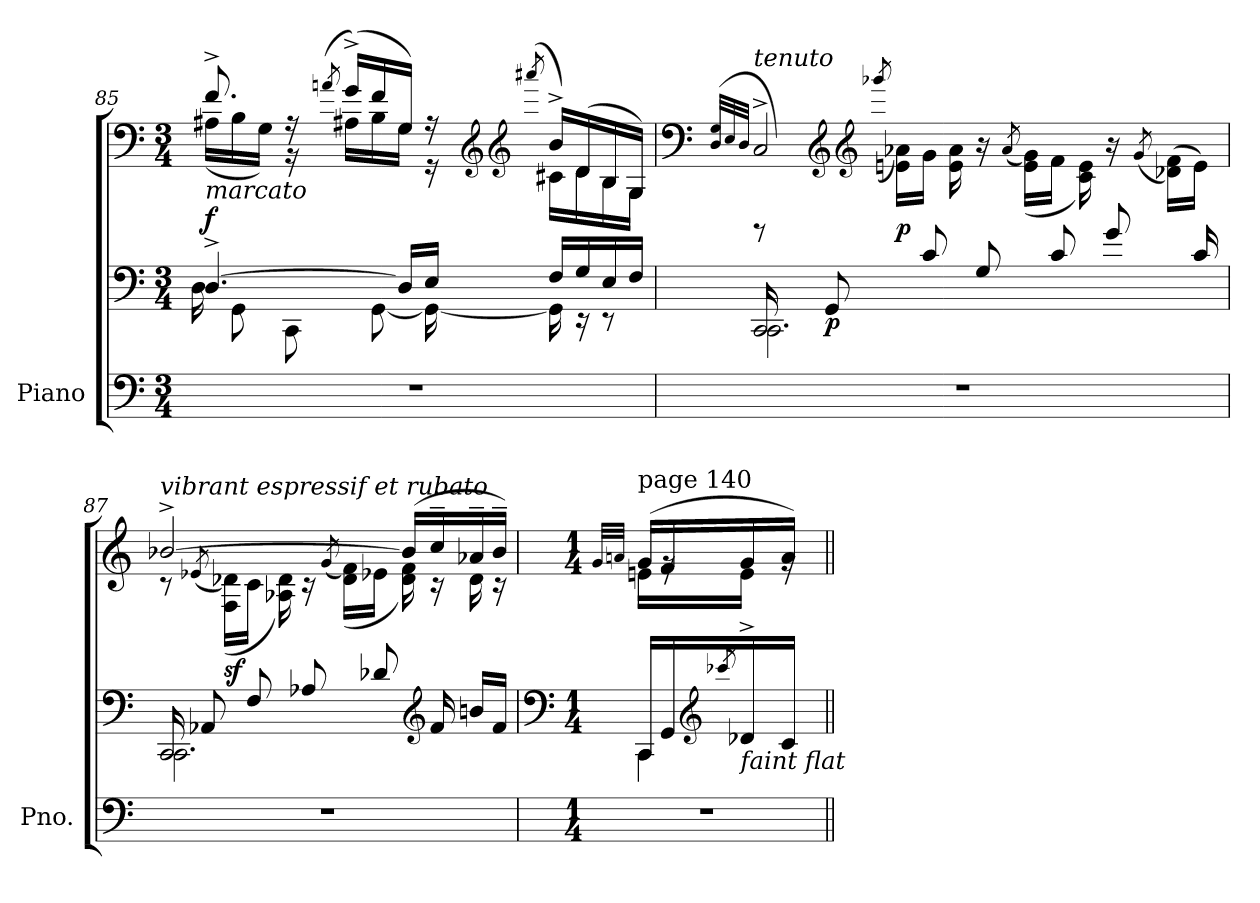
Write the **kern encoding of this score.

**kern	**kern	**kern	**dynam
*part1	*part1	*part1	*part1
*staff3	*staff2	*staff1	*staff1/2/3
*I"Piano	*	*	*
*I'Pno.	*	*	*
!!LO:LB:g=z
*clefF4	*clefF4	*clefF4	*
*k[]	*k[]	*k[]	*
*M3/4	*M3/4	*M3/4	*
=85	=85	=85	=85
*	*^	*	*
!	!LO:TX:a:i:t=marcato	!	!	!
!	!	!LO:N:head=solid	!	!LO:DY:a=2
*	*	*	*^	*
2.r	[4.D^/	16D\	8.f^/	(>16A#X\LL	f
.	.	8GG\	.	16B\	.
.	.	.	.	16G\JJ)	.
.	.	8CC\	16rA	16r	.
.	.	.	(<8qan/	.	.
.	.	.	(>16g^/LL)	16A#X\LL	.
.	.	[8GG\	16f/	16B\	.
.	16D/LL]	.	16G/JJ)	16G\JJ	.
.	16E/JJ	16GG\_	16rA	16r	.
.	.	.	(<8qcc#X/	.	.
*	*	*	*clefG2	*	*
.	16F/LL	16GG\]	16b^/LL)	16c#X\LL	.
.	16G/	16r	(>16d/	16d\	.
.	16E/	8r	16B/	16B\	.
.	16F/JJ	.	16G/JJ)	16G\JJ	.
*	*	*	*v	*v	*
=86	=86	=86	=86	=86
*	*	*	*clefF4	*
*	*	*	*^	*
*	*	*	*	*^	*
.	.	.	.	.	(<32qD/ 32qG/LLL	.
.	.	.	.	.	32qE/	.
.	.	.	.	.	32qD/JJJ	.
!	!	!	!LO:TX:a:i:t=tenuto	!	!	!
!	!LO:N:head=open	!	!	!	!	!LO:DY:b=2
!	!	!	!	!	!	!LO:DY:n=1:b
2.r	16CC/	2.CC\	2C^/	8rBBBB	[8Cyy)	mf f
!	!	!	!	!	!	!LO:DY:n=2:b=2
.	8GG/	.	.	.	.	p
.	.	.	.	(<8qb-X/	.	.
*	*	*	*clefG2	*	*	*
!	!	!	!	!	!	!LO:DY:n=3:b
.	.	.	.	16en\ 16a-X\LL)	8Cyy_	p
.	8c/	.	.	16g\JJ	.	.
.	.	.	.	16e\ 16a-\	4Cyy]	.
.	8G/	.	.	16r	.	.
.	.	.	.	(<8qa-/	.	.
.	.	.	.	(>16e\ 16g\LL)	.	.
.	8c/	.	.	16f\JJ	.	.
.	.	.	4ryy	16c\ 16e\)	4ryy	.
.	8g/	.	.	16r	.	.
.	.	.	.	(>8qg/	.	.
.	.	.	.	(<16d-X\ 16f\LL)	.	.
.	16c/	.	.	16e\JJ)	.	.
*	*	*	*	*v	*v	*
=87	=87	=87	=87	=87	=87
!	!	!	!LO:TX:a:i:t=vibrant espressif et rubato	!	!
!	!LO:N:head=open	!	!	!	!LO:DY:b=2
!	!	!	!	!	!LO:DY:n=1:a
2.r	16CC/	2.CC\	[2b-X^/	8r	p f
.	8AA-X/	.	.	.	.
.	.	.	.	(<8qe-X/	.
!	!	!	!	!	!LO:DY:n=2:b
.	.	.	.	(>16F\ 16d-X\LL)	sf
.	8F/	.	.	16c\JJ	.
.	.	.	.	16A-X\ 16d-\)	.
.	8A-X/	.	.	16r	.
.	.	.	.	(<8qg/	.
.	.	.	.	(>16d-\ 16f\LL)	.
.	8d-X/	.	.	16e-\JJ	.
.	.	.	(>16b-/LL]	16d-\ 16f\)	.
*	*clefG2	*	*	*	*
.	16f/	.	16cc~/	16r	.
.	16bn/LL	.	16a-X~/	16d-\	.
.	16f/JJ	.	16b-~/JJ)	16r	.
!!LO:PB:g=z	!!
=88	=88	=88	=88	=88	=88
*	*clefF4	*	*	*	*
*M1/4	*M1/4	*	*M1/4	*	*
.	.	.	32qg/LLL	.	.
.	.	.	32qan/JJJ	.	.
!	!	!	!LO:TX:a:t=page 140	!	!
4r	16CC/LL	4CC\	(>16g/LL	16en\LL	.
.	16GG/	.	16f/	16rg	.
.	8qe-X/	.	.	.	.
*	*clefG2	*	*	*	*
!	!LO:TX:b:i:t=faint flat	!	!	!	!
.	16d-X^/	.	16g/	16e\JJ	.
.	16c/JJ	.	16a/JJ)	16rg	.
*	*v	*v	*	*	*
*	*	*v	*v	*
=||	=||	=||	=||
*-	*-	*-	*-
